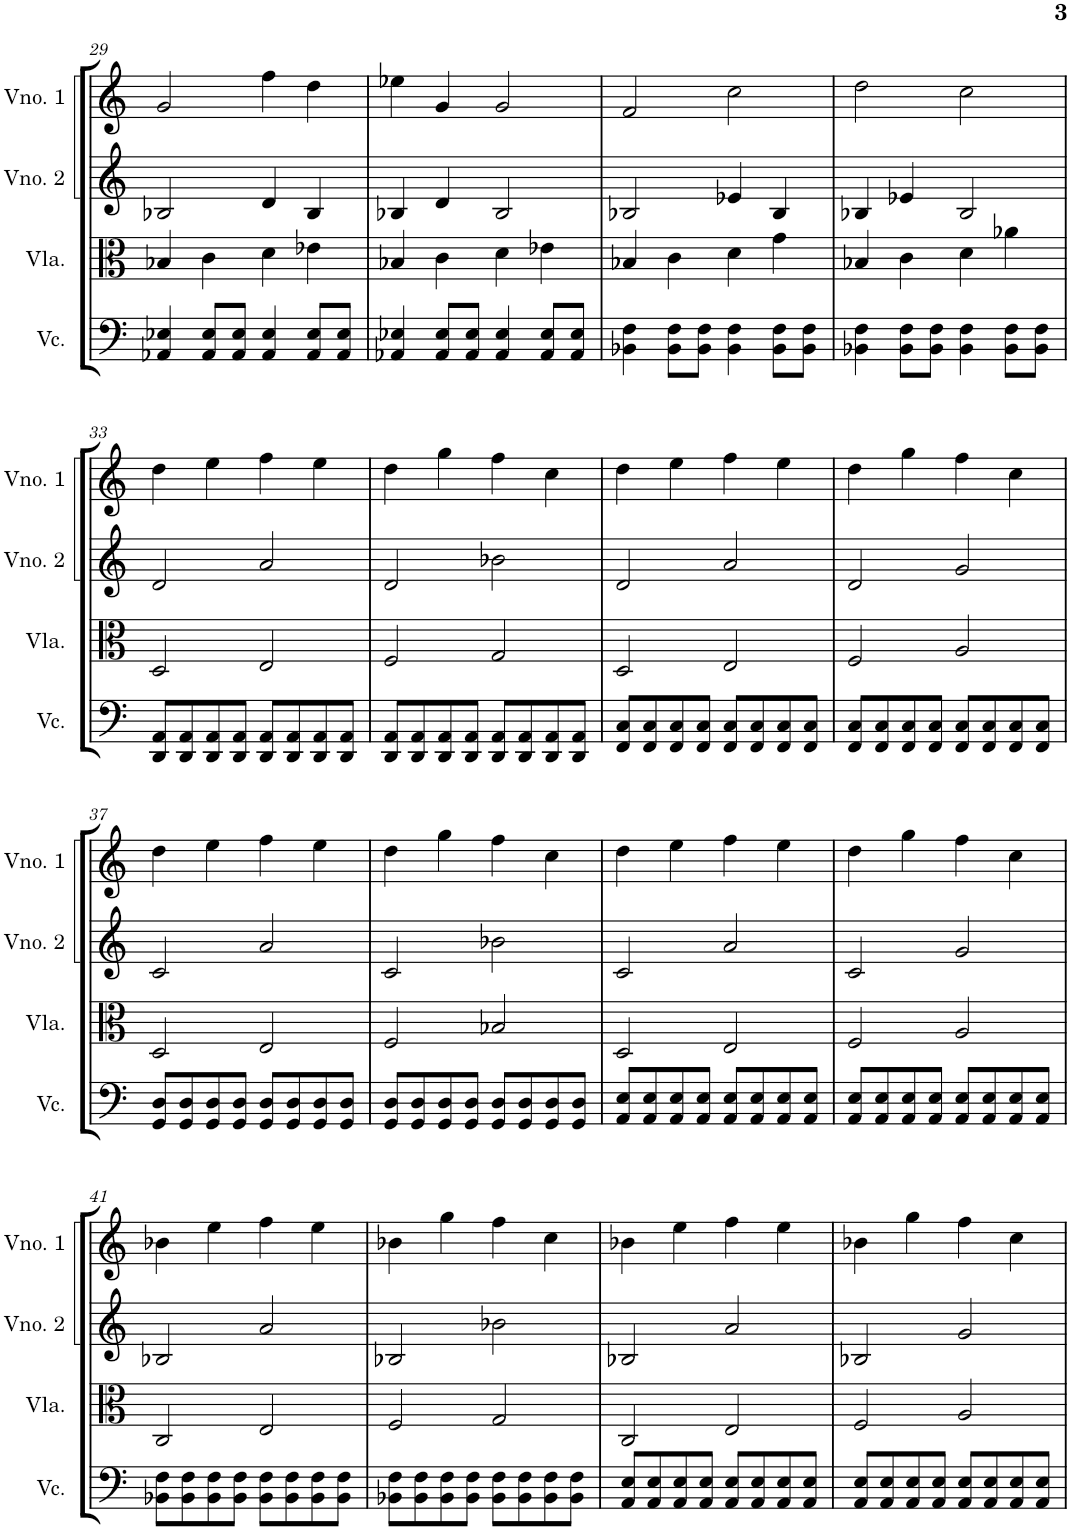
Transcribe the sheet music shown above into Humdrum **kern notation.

**kern	**kern	**kern	**kern
*part4	*part3	*part2	*part1
*staff4	*staff3	*staff2	*staff1
*I"Violoncelo	*I"Viola	*I"Violino 2	*I"Violino 1
*I'Vc.	*I'Vla.	*I'Vno. 2	*I'Vno. 1
!!LO:PB:g=z
*clefF4	*clefC3	*clefG2	*clefG2
*k[]	*k[]	*k[]	*k[]
*M4/4	*M4/4	*M4/4	*M4/4
=29	=29	=29	=29
4AA-X/ 4E-X/	4B-X/	2B-X/	2g/
8AA-/ 8E-/L	4c\	.	.
8AA-/ 8E-/J	.	.	.
4AA-/ 4E-/	4d\	4d/	4ff\
8AA-/ 8E-/L	4e-X\	4B-/	4dd\
8AA-/ 8E-/J	.	.	.
=30	=30	=30	=30
4AA-X/ 4E-X/	4B-X/	4B-X/	4ee-X\
8AA-/ 8E-/L	4c\	4d/	4g/
8AA-/ 8E-/J	.	.	.
4AA-/ 4E-/	4d\	2B-/	2g/
8AA-/ 8E-/L	4e-X\	.	.
8AA-/ 8E-/J	.	.	.
=31	=31	=31	=31
4BB-X\ 4F\	4B-X/	2B-X/	2f/
8BB-\ 8F\L	4c\	.	.
8BB-\ 8F\J	.	.	.
4BB-\ 4F\	4d\	4e-X/	2cc\
8BB-\ 8F\L	4g\	4B-/	.
8BB-\ 8F\J	.	.	.
=32	=32	=32	=32
4BB-X\ 4F\	4B-X/	4B-X/	2dd\
8BB-\ 8F\L	4c\	4e-X/	.
8BB-\ 8F\J	.	.	.
4BB-\ 4F\	4d\	2B-/	2cc\
8BB-\ 8F\L	4a-X\	.	.
8BB-\ 8F\J	.	.	.
!!LO:LB:g=z
=33	=33	=33	=33
8DD/ 8AA/L	2D/	2d/	4dd\
8DD/ 8AA/	.	.	.
8DD/ 8AA/	.	.	4ee\
8DD/ 8AA/J	.	.	.
8DD/ 8AA/L	2E/	2a/	4ff\
8DD/ 8AA/	.	.	.
8DD/ 8AA/	.	.	4ee\
8DD/ 8AA/J	.	.	.
=34	=34	=34	=34
8DD/ 8AA/L	2F/	2d/	4dd\
8DD/ 8AA/	.	.	.
8DD/ 8AA/	.	.	4gg\
8DD/ 8AA/J	.	.	.
8DD/ 8AA/L	2G/	2b-X\	4ff\
8DD/ 8AA/	.	.	.
8DD/ 8AA/	.	.	4cc\
8DD/ 8AA/J	.	.	.
=35	=35	=35	=35
8FF/ 8C/L	2D/	2d/	4dd\
8FF/ 8C/	.	.	.
8FF/ 8C/	.	.	4ee\
8FF/ 8C/J	.	.	.
8FF/ 8C/L	2E/	2a/	4ff\
8FF/ 8C/	.	.	.
8FF/ 8C/	.	.	4ee\
8FF/ 8C/J	.	.	.
=36	=36	=36	=36
8FF/ 8C/L	2F/	2d/	4dd\
8FF/ 8C/	.	.	.
8FF/ 8C/	.	.	4gg\
8FF/ 8C/J	.	.	.
8FF/ 8C/L	2A/	2g/	4ff\
8FF/ 8C/	.	.	.
8FF/ 8C/	.	.	4cc\
8FF/ 8C/J	.	.	.
!!LO:LB:g=z
=37	=37	=37	=37
8GG/ 8D/L	2D/	2c/	4dd\
8GG/ 8D/	.	.	.
8GG/ 8D/	.	.	4ee\
8GG/ 8D/J	.	.	.
8GG/ 8D/L	2E/	2a/	4ff\
8GG/ 8D/	.	.	.
8GG/ 8D/	.	.	4ee\
8GG/ 8D/J	.	.	.
=38	=38	=38	=38
8GG/ 8D/L	2F/	2c/	4dd\
8GG/ 8D/	.	.	.
8GG/ 8D/	.	.	4gg\
8GG/ 8D/J	.	.	.
8GG/ 8D/L	2B-X/	2b-X\	4ff\
8GG/ 8D/	.	.	.
8GG/ 8D/	.	.	4cc\
8GG/ 8D/J	.	.	.
=39	=39	=39	=39
8AA/ 8E/L	2D/	2c/	4dd\
8AA/ 8E/	.	.	.
8AA/ 8E/	.	.	4ee\
8AA/ 8E/J	.	.	.
8AA/ 8E/L	2E/	2a/	4ff\
8AA/ 8E/	.	.	.
8AA/ 8E/	.	.	4ee\
8AA/ 8E/J	.	.	.
=40	=40	=40	=40
8AA/ 8E/L	2F/	2c/	4dd\
8AA/ 8E/	.	.	.
8AA/ 8E/	.	.	4gg\
8AA/ 8E/J	.	.	.
8AA/ 8E/L	2A/	2g/	4ff\
8AA/ 8E/	.	.	.
8AA/ 8E/	.	.	4cc\
8AA/ 8E/J	.	.	.
!!LO:LB:g=z
=41	=41	=41	=41
8BB-X\ 8F\L	2C/	2B-X/	4b-X\
8BB-\ 8F\	.	.	.
8BB-\ 8F\	.	.	4ee\
8BB-\ 8F\J	.	.	.
8BB-\ 8F\L	2E/	2a/	4ff\
8BB-\ 8F\	.	.	.
8BB-\ 8F\	.	.	4ee\
8BB-\ 8F\J	.	.	.
=42	=42	=42	=42
8BB-X\ 8F\L	2F/	2B-X/	4b-X\
8BB-\ 8F\	.	.	.
8BB-\ 8F\	.	.	4gg\
8BB-\ 8F\J	.	.	.
8BB-\ 8F\L	2G/	2b-X\	4ff\
8BB-\ 8F\	.	.	.
8BB-\ 8F\	.	.	4cc\
8BB-\ 8F\J	.	.	.
=43	=43	=43	=43
8AA/ 8E/L	2C/	2B-X/	4b-X\
8AA/ 8E/	.	.	.
8AA/ 8E/	.	.	4ee\
8AA/ 8E/J	.	.	.
8AA/ 8E/L	2E/	2a/	4ff\
8AA/ 8E/	.	.	.
8AA/ 8E/	.	.	4ee\
8AA/ 8E/J	.	.	.
=44	=44	=44	=44
8AA/ 8E/L	2F/	2B-X/	4b-X\
8AA/ 8E/	.	.	.
8AA/ 8E/	.	.	4gg\
8AA/ 8E/J	.	.	.
8AA/ 8E/L	2A/	2g/	4ff\
8AA/ 8E/	.	.	.
8AA/ 8E/	.	.	4cc\
8AA/ 8E/J	.	.	.
=	=	=	=
*-	*-	*-	*-
